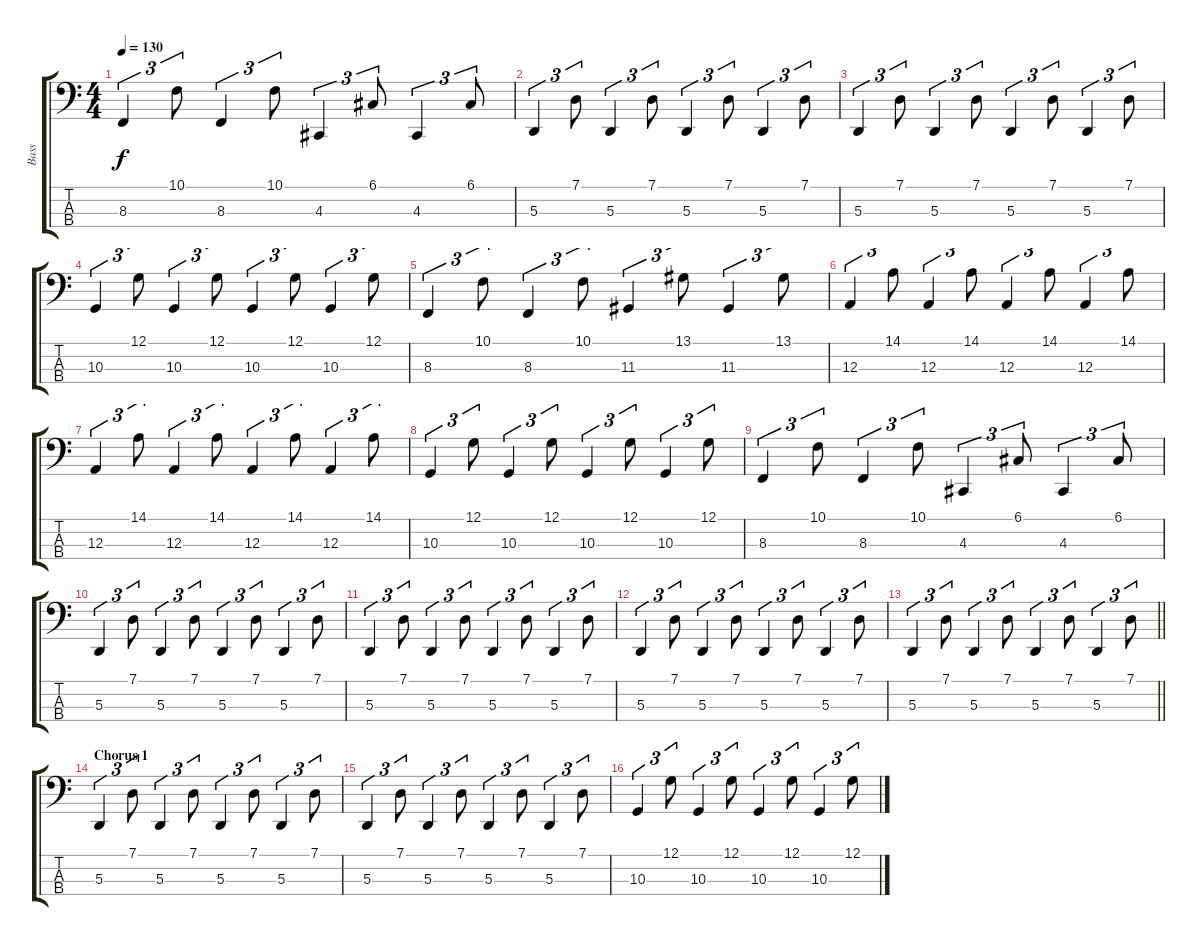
\track ("Bass" "Bass") {instrument lead2sawtooth}
\staff {score tabs}
\tuning (G2 D2 A1 E1) {hide}
\ts (4 4)
\tempo 130
\clef f4
\ks c
8.3.4{tu (3 2) dy f} 10.1.8{tu (3 2)} 8.3.4{tu (3 2)} 10.1.8{tu (3 2)} 4.3.4{tu (3 2)} 6.1.8{tu (3 2)} 4.3.4{tu (3 2)} 6.1.8{tu (3 2)} |
5.3.4{tu (3 2)} 7.1.8{tu (3 2)} 5.3.4{tu (3 2)} 7.1.8{tu (3 2)} 5.3.4{tu (3 2)} 7.1.8{tu (3 2)} 5.3.4{tu (3 2)} 7.1.8{tu (3 2)} |
5.3.4{tu (3 2)} 7.1.8{tu (3 2)} 5.3.4{tu (3 2)} 7.1.8{tu (3 2)} 5.3.4{tu (3 2)} 7.1.8{tu (3 2)} 5.3.4{tu (3 2)} 7.1.8{tu (3 2)} |
10.3.4{tu (3 2)} 12.1.8{tu (3 2)} 10.3.4{tu (3 2)} 12.1.8{tu (3 2)} 10.3.4{tu (3 2)} 12.1.8{tu (3 2)} 10.3.4{tu (3 2)} 12.1.8{tu (3 2)} |
8.3.4{tu (3 2)} 10.1.8{tu (3 2)} 8.3.4{tu (3 2)} 10.1.8{tu (3 2)} 11.3.4{tu (3 2)} 13.1.8{tu (3 2)} 11.3.4{tu (3 2)} 13.1.8{tu (3 2)} |
12.3.4{tu (3 2)} 14.1.8{tu (3 2)} 12.3.4{tu (3 2)} 14.1.8{tu (3 2)} 12.3.4{tu (3 2)} 14.1.8{tu (3 2)} 12.3.4{tu (3 2)} 14.1.8{tu (3 2)} |
12.3.4{tu (3 2)} 14.1.8{tu (3 2)} 12.3.4{tu (3 2)} 14.1.8{tu (3 2)} 12.3.4{tu (3 2)} 14.1.8{tu (3 2)} 12.3.4{tu (3 2)} 14.1.8{tu (3 2)} |
10.3.4{tu (3 2)} 12.1.8{tu (3 2)} 10.3.4{tu (3 2)} 12.1.8{tu (3 2)} 10.3.4{tu (3 2)} 12.1.8{tu (3 2)} 10.3.4{tu (3 2)} 12.1.8{tu (3 2)} |
8.3.4{tu (3 2)} 10.1.8{tu (3 2)} 8.3.4{tu (3 2)} 10.1.8{tu (3 2)} 4.3.4{tu (3 2)} 6.1.8{tu (3 2)} 4.3.4{tu (3 2)} 6.1.8{tu (3 2)} |
5.3.4{tu (3 2)} 7.1.8{tu (3 2)} 5.3.4{tu (3 2)} 7.1.8{tu (3 2)} 5.3.4{tu (3 2)} 7.1.8{tu (3 2)} 5.3.4{tu (3 2)} 7.1.8{tu (3 2)} |
5.3.4{tu (3 2)} 7.1.8{tu (3 2)} 5.3.4{tu (3 2)} 7.1.8{tu (3 2)} 5.3.4{tu (3 2)} 7.1.8{tu (3 2)} 5.3.4{tu (3 2)} 7.1.8{tu (3 2)} |
5.3.4{tu (3 2)} 7.1.8{tu (3 2)} 5.3.4{tu (3 2)} 7.1.8{tu (3 2)} 5.3.4{tu (3 2)} 7.1.8{tu (3 2)} 5.3.4{tu (3 2)} 7.1.8{tu (3 2)} |
\barLineRight lightlight
5.3.4{tu (3 2)} 7.1.8{tu (3 2)} 5.3.4{tu (3 2)} 7.1.8{tu (3 2)} 5.3.4{tu (3 2)} 7.1.8{tu (3 2)} 5.3.4{tu (3 2)} 7.1.8{tu (3 2)} |
\section ("" "Chorus 1")
5.3.4{tu (3 2)} 7.1.8{tu (3 2)} 5.3.4{tu (3 2)} 7.1.8{tu (3 2)} 5.3.4{tu (3 2)} 7.1.8{tu (3 2)} 5.3.4{tu (3 2)} 7.1.8{tu (3 2)} |
5.3.4{tu (3 2)} 7.1.8{tu (3 2)} 5.3.4{tu (3 2)} 7.1.8{tu (3 2)} 5.3.4{tu (3 2)} 7.1.8{tu (3 2)} 5.3.4{tu (3 2)} 7.1.8{tu (3 2)} |
10.3.4{tu (3 2)} 12.1.8{tu (3 2)} 10.3.4{tu (3 2)} 12.1.8{tu (3 2)} 10.3.4{tu (3 2)} 12.1.8{tu (3 2)} 10.3.4{tu (3 2)} 12.1.8{tu (3 2)}
